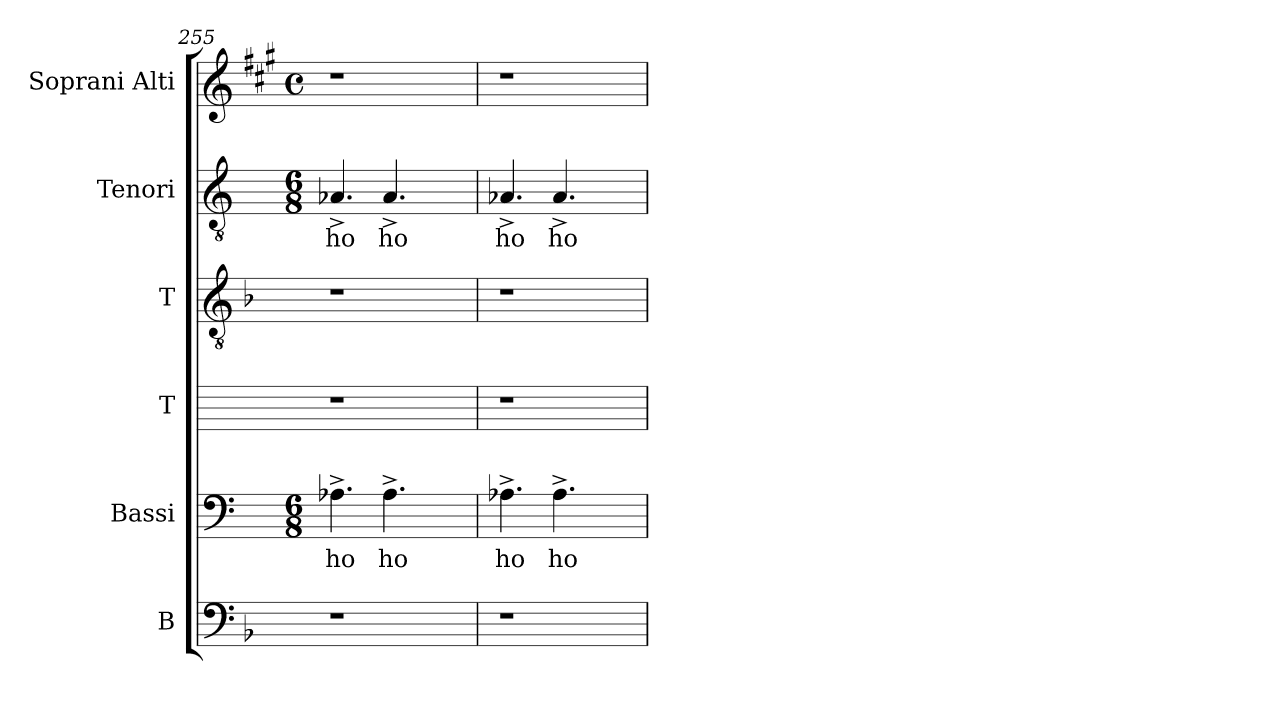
**kern	**kern	**text	**kern	**kern	**kern	**text	**kern
*part6	*part5	*part5	*part4	*part3	*part2	*part2	*part1
*staff6	*staff5	*staff5	*staff4	*staff3	*staff2	*staff2	*staff1
*I"B	*I"Bassi	*	*I"T	*I"T	*I"Tenori	*	*I"Soprani  Alti
*I'B	*I'B	*	*I'T	*I'T	*I'T	*	*I'S  A
*clefF4	*clefF4	*	*	*clefGv2	*clefGv2	*	*clefG2
*k[b-]	*k[]	*	*	*k[b-]	*k[]	*	*k[f#c#g#]
*F:	*C:	*	*	*F:	*C:	*	*A:
*	*M6/8	*	*	*	*M6/8	*	*M4/4
*	*	*	*	*	*	*	*met(c)
=255	=255	=255	=255	=255	=255	=255	=255
!	!	!LO:LY:b:cj	!	!	!	!LO:LY:b:cj	!
1r	4.A-X^>\	ho	1r	1r	4.A-X^>/	ho	1r
!	!	!LO:LY:b:cj	!	!	!	!LO:LY:b:cj	!
.	4.A-^>\	ho	.	.	4.A-^>/	ho	.
.	4ryy	.	.	.	4ryy	.	.
=256	=256	=256	=256	=256	=256	=256	=256
!	!	!LO:LY:b:cj	!	!	!	!LO:LY:b:cj	!
1r	4.A-X^>\	ho	1r	1r	4.A-X^>/	ho	1r
!	!	!LO:LY:b:cj	!	!	!	!LO:LY:b:cj	!
.	4.A-^>\	ho	.	.	4.A-^>/	ho	.
.	4ryy	.	.	.	4ryy	.	.
=	=	=	=	=	=	=	=
*-	*-	*-	*-	*-	*-	*-	*-
